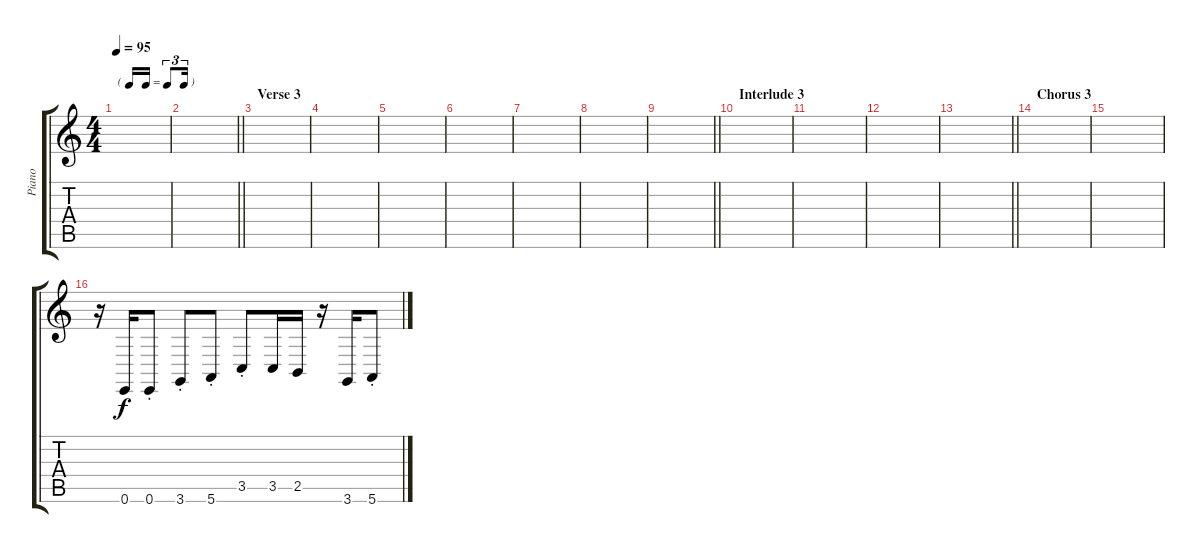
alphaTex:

\track ("Piano" "Piano") {instrument electricpiano1}
\staff {score tabs}
\tuning (E4 B3 G3 D3 A2 E2) {hide}
\ts (4 4)
\tf triplet16th
\tempo 95
\clef g2
\ks c
|
\barLineRight lightlight
|
\section ("" "Verse 3")
|
|
|
|
|
|
\barLineRight lightlight
|
\section ("" "Interlude 3")
|
|
|
\barLineRight lightlight
|
\section ("" "Chorus 3")
|
|
r.16 0.6.16 0.6{st}.8 3.6{st}.8 5.6{st}.8 3.5{st}.8 3.5.16 2.5.16 r.16 3.6.16 5.6{st}.8
